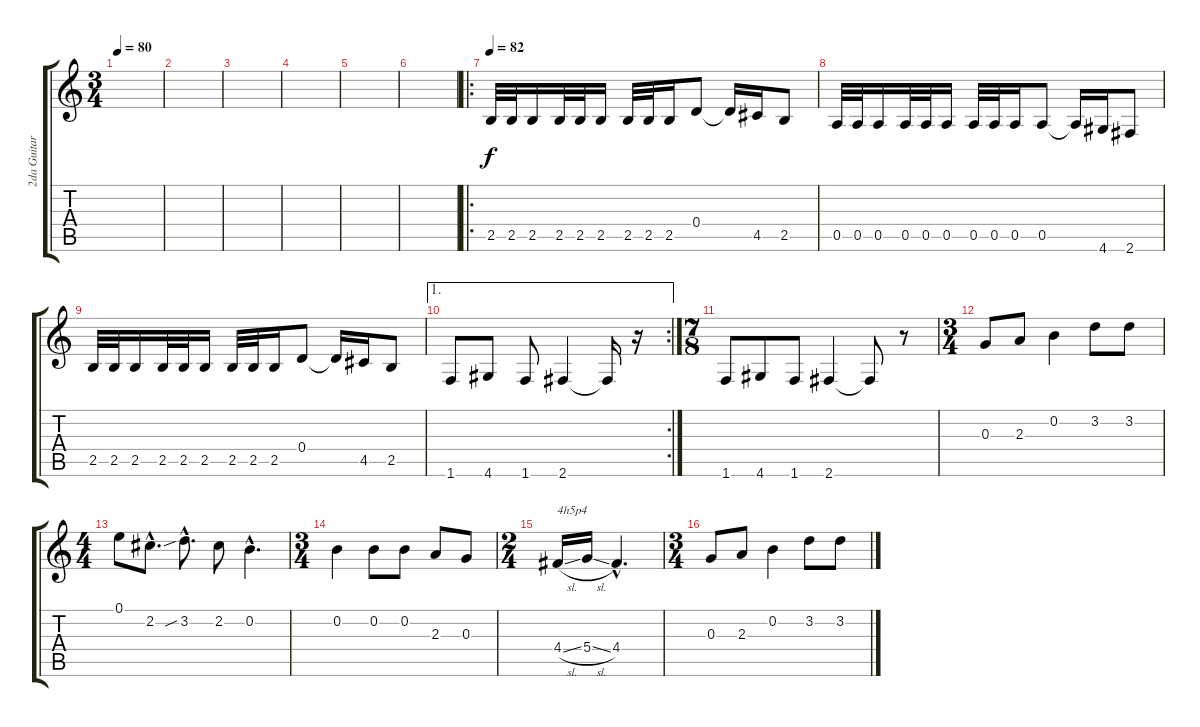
\track ("2da Guitarra" "2da Guitar") {instrument distortionguitar}
\staff {score tabs}
\tuning (E4 B3 G3 D3 A2 E2) {hide}
\ts (3 4)
\tempo 80
\clef g2
\ks c
|
|
|
|
|
|
\ro
\tempo 82
2.5.32 2.5.32 2.5.16 2.5.32 2.5.32 2.5.16 2.5.32 2.5.32 2.5.16 0.4.8 0.4{t}.16 4.5.16 2.5.8 |
0.5.32 0.5.32 0.5.16 0.5.32 0.5.32 0.5.16 0.5.32 0.5.32 0.5.16 0.5.8 0.5{t}.16 4.6.16 2.6.8 |
2.5.32 2.5.32 2.5.16 2.5.32 2.5.32 2.5.16 2.5.32 2.5.32 2.5.16 0.4.8 0.4{t}.16 4.5.16 2.5.8 |
\ae 1
\rc 2
1.6.8 4.6.8 1.6.8 2.6.4 2.6{t}.16 r.16 |
\ts (7 8)
1.6.8 4.6.8 1.6.8 2.6.4 2.6{t}.8 r.8 |
\ts (3 4)
0.3.8 2.3.8 0.2.4 3.2.8 3.2.8 |
\ts (4 4)
0.1.8 2.2{hac}.8{d} 3.2{sib hac}.8{d} 2.2.8 0.2{hac}.4{d} |
\ts (3 4)
0.2.4 0.2.8 0.2.8 2.3.8 0.3.8 |
\ts (2 4)
4.4{sl}.16{txt "4h5p4"} 5.4{sl}.16 4.4{hac}.4{d} |
\ts (3 4)
0.3.8 2.3.8 0.2.4 3.2.8 3.2.8
